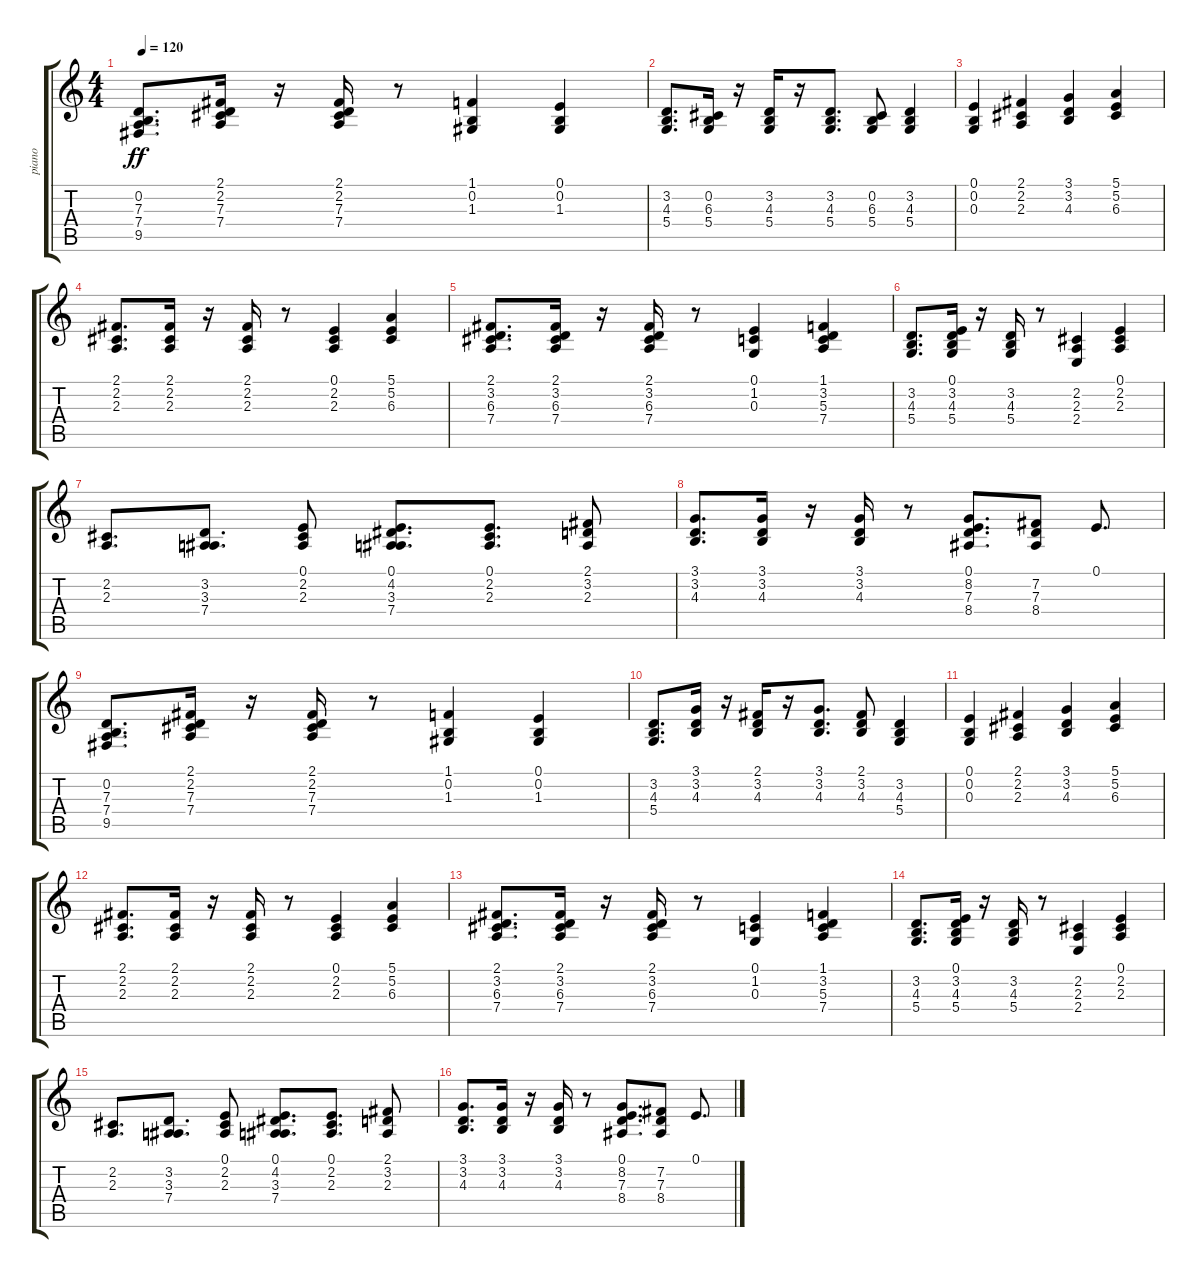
\track ("piano" "piano") {instrument electricpiano2}
\staff {score tabs}
\tuning (E4 B3 G3 D3 A2 E2) {hide}
\ts (4 4)
\tempo 120
\clef g2
\ks c
(0.2 7.3 7.4 9.5).8{d dy ff} (2.1 2.2 7.3 7.4).16 r.16 (2.1 2.2 7.3 7.4).16 r.8 (1.1 0.2 1.3).4 (0.1 0.2 1.3).4 |
(3.2 4.3 5.4).8{d} (0.2 6.3 5.4).16 r.16 (3.2 4.3 5.4).16 r.16 (3.2 4.3 5.4).8{d} (0.2 6.3 5.4).8 (3.2 4.3 5.4).4 |
(0.1 0.2 0.3).4 (2.1 2.2 2.3).4 (3.1 3.2 4.3).4 (5.1 5.2 6.3).4 |
(2.1 2.2 2.3).8{d} (2.1 2.2 2.3).16 r.16 (2.1 2.2 2.3).16 r.8 (0.1 2.2 2.3).4 (5.1 5.2 6.3).4 |
(2.1 3.2 6.3 7.4).8{d} (2.1 3.2 6.3 7.4).16 r.16 (2.1 3.2 6.3 7.4).16 r.8 (0.1 1.2 0.3).4 (1.1 3.2 5.3 7.4).4 |
(3.2 4.3 5.4).8{d} (0.1 3.2 4.3 5.4).16 r.16 (3.2 4.3 5.4).16 r.8 (2.2 2.3 2.4).4 (0.1 2.2 2.3).4 |
(2.2 2.3).8{d} (3.2 3.3 7.4).8{d} (0.1 2.2 2.3).8 (0.1 4.2 3.3 7.4).8{d} (0.1 2.2 2.3).8{d} (2.1 3.2 2.3).8 |
(3.1 3.2 4.3).8{d} (3.1 3.2 4.3).16 r.16 (3.1 3.2 4.3).16 r.8 (0.1 8.2 7.3 8.4).8{d} (7.2 7.3 8.4).8 0.1.8{d} |
(0.2 7.3 7.4 9.5).8{d} (2.1 2.2 7.3 7.4).16 r.16 (2.1 2.2 7.3 7.4).16 r.8 (1.1 0.2 1.3).4 (0.1 0.2 1.3).4 |
(3.2 4.3 5.4).8{d} (3.1 3.2 4.3).16 r.16 (2.1 3.2 4.3).16 r.16 (3.1 3.2 4.3).8{d} (2.1 3.2 4.3).8 (3.2 4.3 5.4).4 |
(0.1 0.2 0.3).4 (2.1 2.2 2.3).4 (3.1 3.2 4.3).4 (5.1 5.2 6.3).4 |
(2.1 2.2 2.3).8{d} (2.1 2.2 2.3).16 r.16 (2.1 2.2 2.3).16 r.8 (0.1 2.2 2.3).4 (5.1 5.2 6.3).4 |
(2.1 3.2 6.3 7.4).8{d} (2.1 3.2 6.3 7.4).16 r.16 (2.1 3.2 6.3 7.4).16 r.8 (0.1 1.2 0.3).4 (1.1 3.2 5.3 7.4).4 |
(3.2 4.3 5.4).8{d} (0.1 3.2 4.3 5.4).16 r.16 (3.2 4.3 5.4).16 r.8 (2.2 2.3 2.4).4 (0.1 2.2 2.3).4 |
(2.2 2.3).8{d} (3.2 3.3 7.4).8{d} (0.1 2.2 2.3).8 (0.1 4.2 3.3 7.4).8{d} (0.1 2.2 2.3).8{d} (2.1 3.2 2.3).8 |
(3.1 3.2 4.3).8{d} (3.1 3.2 4.3).16 r.16 (3.1 3.2 4.3).16 r.8 (0.1 8.2 7.3 8.4).8{d} (7.2 7.3 8.4).8 0.1.8{d}
